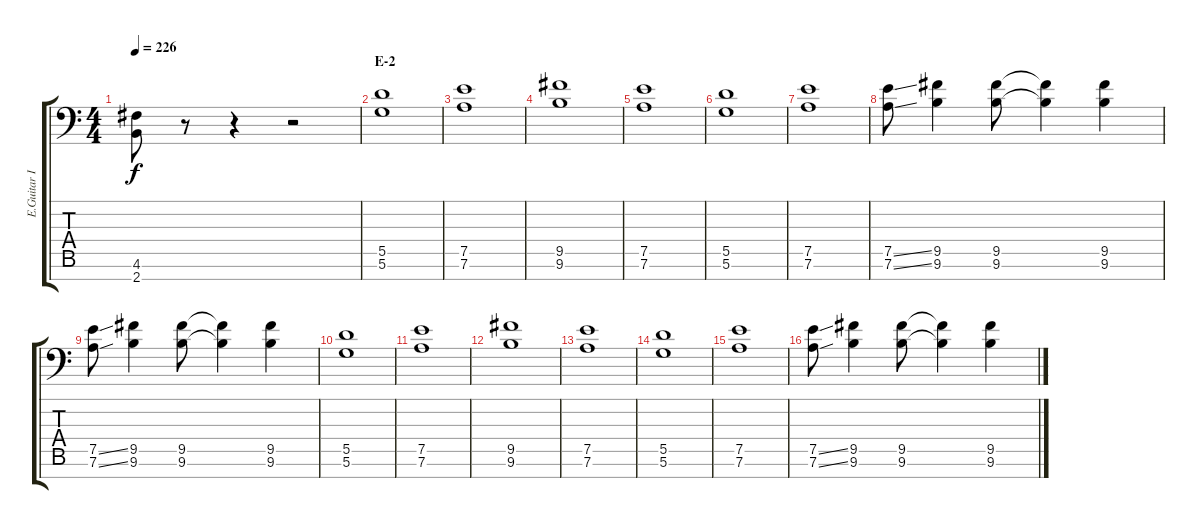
\track ("E.Guitar I" "E.Guitar I") {instrument overdrivenguitar}
\staff {score tabs}
\tuning (E4 B3 G3 D3 A2 D2 A1) {hide}
\ts (4 4)
\tempo 226
\clef f4
\ks c
(4.6 2.7).8{dy f} r.8 r.4 r.2 |
\section ("" "E-2")
(5.5 5.6).1 |
(7.5 7.6).1 |
(9.5 9.6).1 |
(7.5 7.6).1 |
(5.5 5.6).1 |
(7.5 7.6).1 |
(7.5{ss} 7.6{ss}).8 (9.5 9.6).4 (9.5 9.6).8 (9.5{t} 9.6{t}).4 (9.5 9.6).4 |
(7.5{ss} 7.6{ss}).8 (9.5 9.6).4 (9.5 9.6).8 (9.5{t} 9.6{t}).4 (9.5 9.6).4 |
(5.5 5.6).1 |
(7.5 7.6).1 |
(9.5 9.6).1 |
(7.5 7.6).1 |
(5.5 5.6).1 |
(7.5 7.6).1 |
(7.5{ss} 7.6{ss}).8 (9.5 9.6).4 (9.5 9.6).8 (9.5{t} 9.6{t}).4 (9.5 9.6).4
